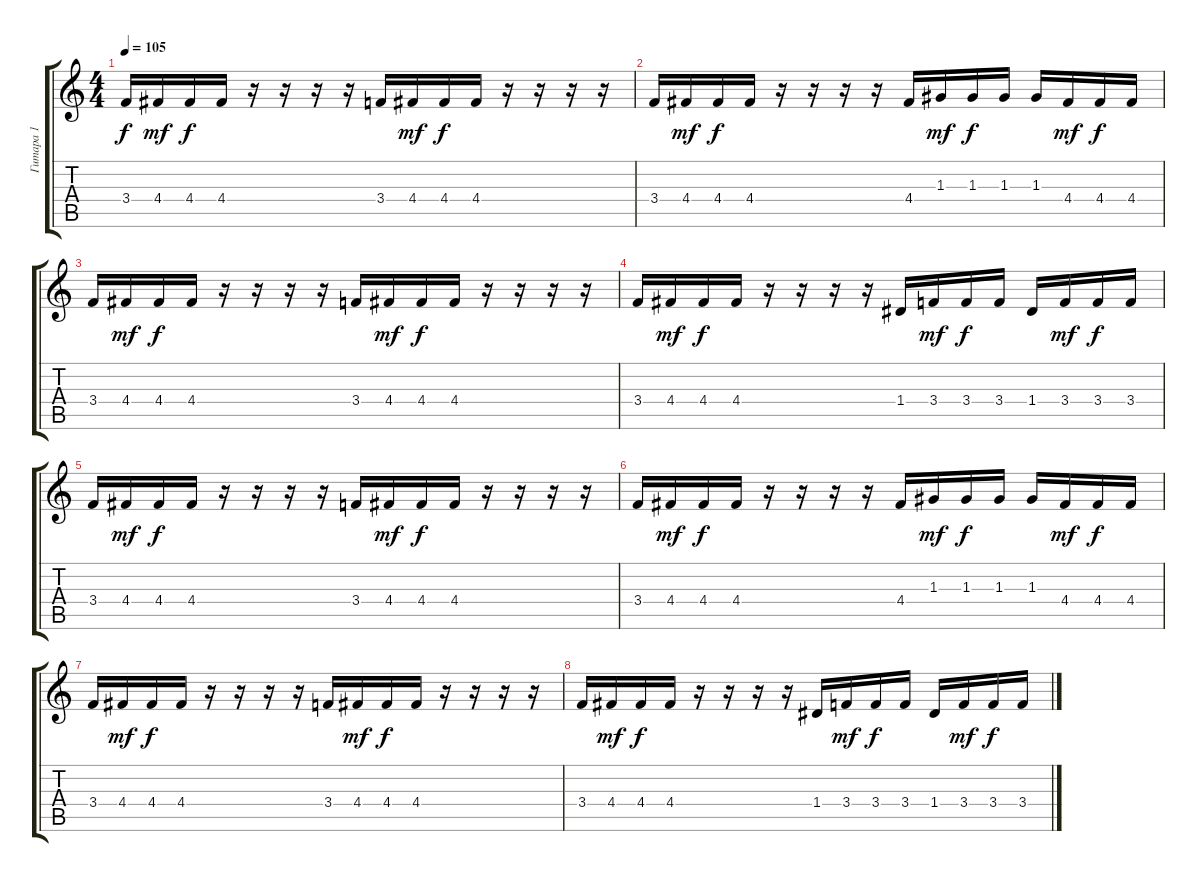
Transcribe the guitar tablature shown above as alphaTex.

\track ("Гитара 1" "Гитара 1") {instrument distortionguitar}
\staff {score tabs}
\tuning (E4 B3 G3 D3 A2 E2) {hide}
\ts (4 4)
\tempo 105
\clef g2
\ks c
3.4.16{dy f} 4.4.16{dy mf} 4.4.16{dy f} 4.4.16 r.16 r.16 r.16 r.16 3.4.16 4.4.16{dy mf} 4.4.16{dy f} 4.4.16 r.16 r.16 r.16 r.16 |
3.4.16 4.4.16{dy mf} 4.4.16{dy f} 4.4.16 r.16 r.16 r.16 r.16 4.4.16 1.3.16{dy mf} 1.3.16{dy f} 1.3.16 1.3.16 4.4.16{dy mf} 4.4.16{dy f} 4.4.16 |
3.4.16 4.4.16{dy mf} 4.4.16{dy f} 4.4.16 r.16 r.16 r.16 r.16 3.4.16 4.4.16{dy mf} 4.4.16{dy f} 4.4.16 r.16 r.16 r.16 r.16 |
3.4.16 4.4.16{dy mf} 4.4.16{dy f} 4.4.16 r.16 r.16 r.16 r.16 1.4.16 3.4.16{dy mf} 3.4.16{dy f} 3.4.16 1.4.16 3.4.16{dy mf} 3.4.16{dy f} 3.4.16 |
3.4.16 4.4.16{dy mf} 4.4.16{dy f} 4.4.16 r.16 r.16 r.16 r.16 3.4.16 4.4.16{dy mf} 4.4.16{dy f} 4.4.16 r.16 r.16 r.16 r.16 |
3.4.16 4.4.16{dy mf} 4.4.16{dy f} 4.4.16 r.16 r.16 r.16 r.16 4.4.16 1.3.16{dy mf} 1.3.16{dy f} 1.3.16 1.3.16 4.4.16{dy mf} 4.4.16{dy f} 4.4.16 |
3.4.16 4.4.16{dy mf} 4.4.16{dy f} 4.4.16 r.16 r.16 r.16 r.16 3.4.16 4.4.16{dy mf} 4.4.16{dy f} 4.4.16 r.16 r.16 r.16 r.16 |
3.4.16 4.4.16{dy mf} 4.4.16{dy f} 4.4.16 r.16 r.16 r.16 r.16 1.4.16 3.4.16{dy mf} 3.4.16{dy f} 3.4.16 1.4.16 3.4.16{dy mf} 3.4.16{dy f} 3.4.16
